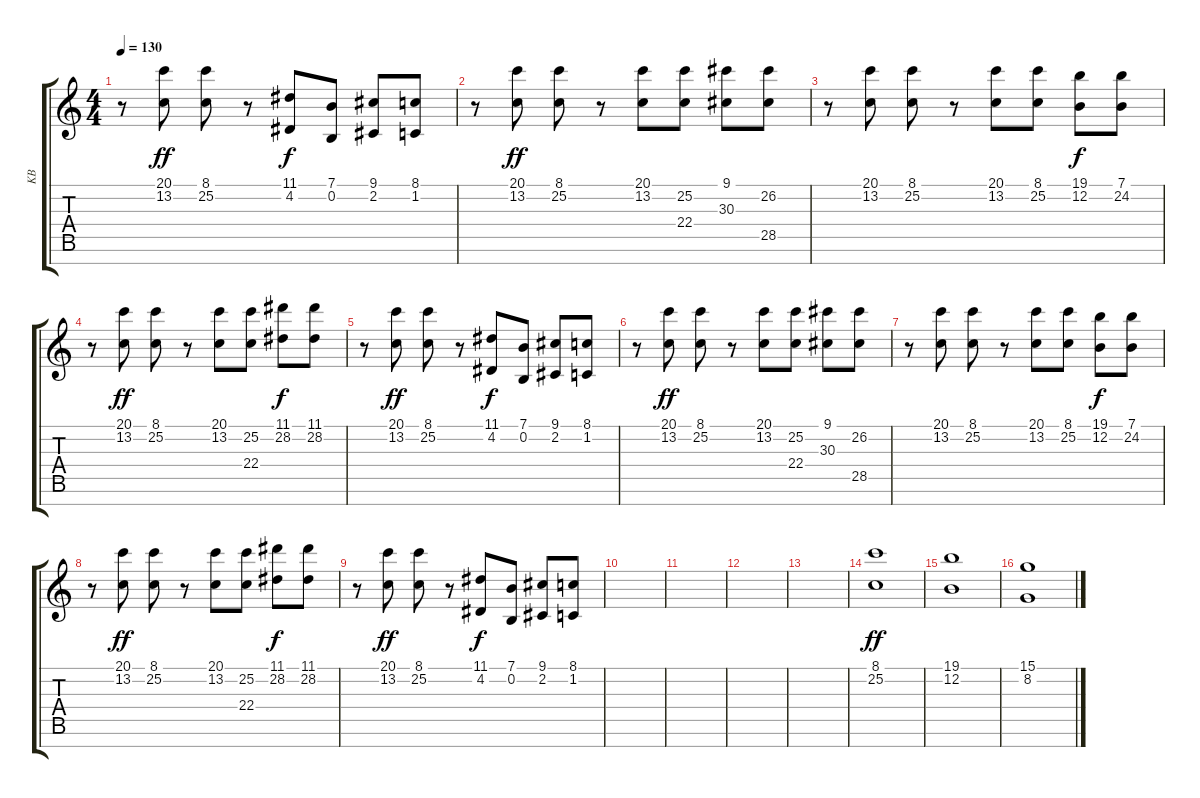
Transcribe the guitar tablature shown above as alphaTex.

\track ("KB" "KB") {instrument stringensemble1}
\staff {score tabs}
\tuning (E4 B3 G3 D3 A2 E2 B1) {hide}
\ts (4 4)
\tempo 130
\clef g2
\ks c
r.8{dy f} (20.1 13.2).8{dy ff} (8.1 25.2).8 r.8 (11.1 4.2).8{dy f} (7.1 0.2).8 (9.1 2.2).8 (8.1 1.2).8 |
r.8 (20.1 13.2).8{dy ff} (8.1 25.2).8 r.8 (20.1 13.2).8 (25.2 22.4).8 (9.1 30.3).8 (26.2 28.5).8 |
r.8 (20.1 13.2).8 (8.1 25.2).8 r.8 (20.1 13.2).8 (8.1 25.2).8 (19.1 12.2).8{dy f} (7.1 24.2).8 |
r.8 (20.1 13.2).8{dy ff} (8.1 25.2).8 r.8 (20.1 13.2).8 (25.2 22.4).8 (11.1 28.2).8{dy f} (11.1 28.2).8 |
r.8 (20.1 13.2).8{dy ff} (8.1 25.2).8 r.8 (11.1 4.2).8{dy f} (7.1 0.2).8 (9.1 2.2).8 (8.1 1.2).8 |
r.8 (20.1 13.2).8{dy ff} (8.1 25.2).8 r.8 (20.1 13.2).8 (25.2 22.4).8 (9.1 30.3).8 (26.2 28.5).8 |
r.8 (20.1 13.2).8 (8.1 25.2).8 r.8 (20.1 13.2).8 (8.1 25.2).8 (19.1 12.2).8{dy f} (7.1 24.2).8 |
r.8 (20.1 13.2).8{dy ff} (8.1 25.2).8 r.8 (20.1 13.2).8 (25.2 22.4).8 (11.1 28.2).8{dy f} (11.1 28.2).8 |
r.8 (20.1 13.2).8{dy ff} (8.1 25.2).8 r.8 (11.1 4.2).8{dy f} (7.1 0.2).8 (9.1 2.2).8 (8.1 1.2).8 |
|
|
|
|
(8.1 25.2).1{dy ff} |
(19.1 12.2).1 |
(15.1 8.2).1
